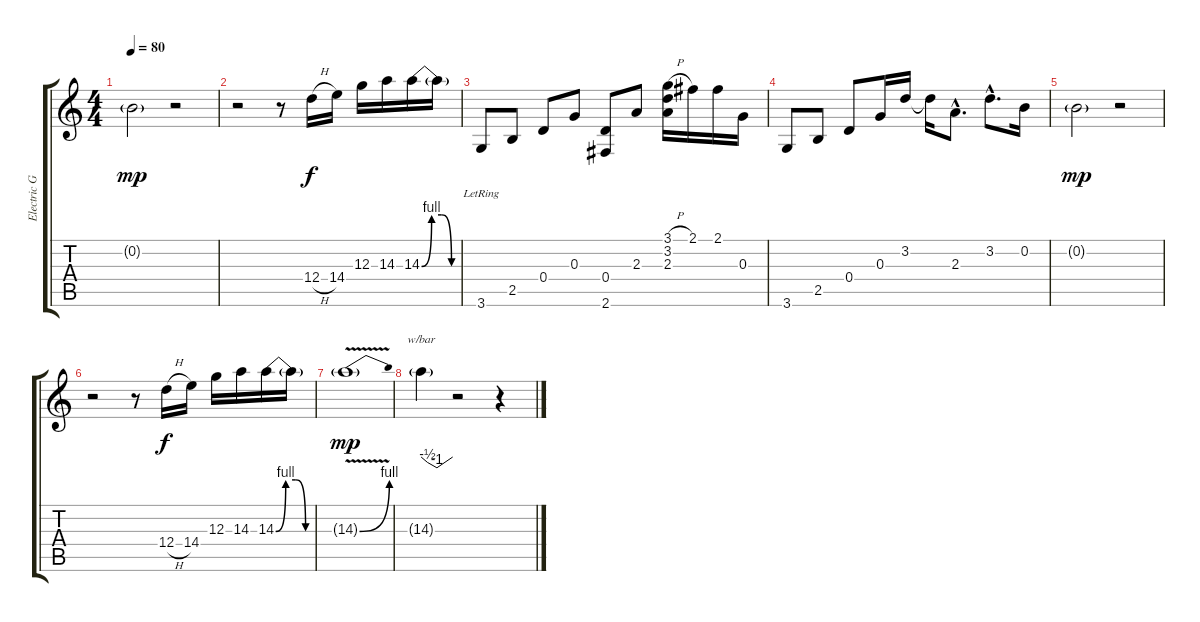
\track ("Electric Guitar (W/dist)" "Electric G") {instrument distortionguitar}
\staff {score tabs}
\tuning (E4 B3 G3 D3 A2 E2) {hide}
\ts (4 4)
\tempo 80
\clef g2
\ks c
0.2{g}.2{dy mp} r.2 |
r.2 r.8 12.4{h}.16{dy f} 14.4.16 12.3.16 14.3.16 14.3{be (custom 0 0 15 4 30 4 45 0 60 0)}.16 14.3{t}.16 |
3.6{lr}.8 2.5.8 0.4.8 0.3.8 (0.4 2.6).8 2.3.8 (3.1{h} 3.2 2.3).16 2.1.16 2.1.16 0.3.16 |
3.6.8 2.5.8 0.4.8 0.3.16 3.2.16 3.2{t}.16 2.3{hac}.8{d} 3.2{hac}.8{d} 0.2.16 |
0.2{g}.2{dy mp} r.2 |
r.2 r.8 12.4{h}.16{dy f} 14.4.16 12.3.16 14.3.16 14.3{be (custom 0 0 15 4 30 4 45 0 60 0)}.16 14.3{t}.16 |
14.3{be (bend 0 0 60 4) v g}.1{dy mp} |
14.3{g}.4{tbe (custom default 0 0 12 -2 30 -4 60 0)} r.2 r.4
